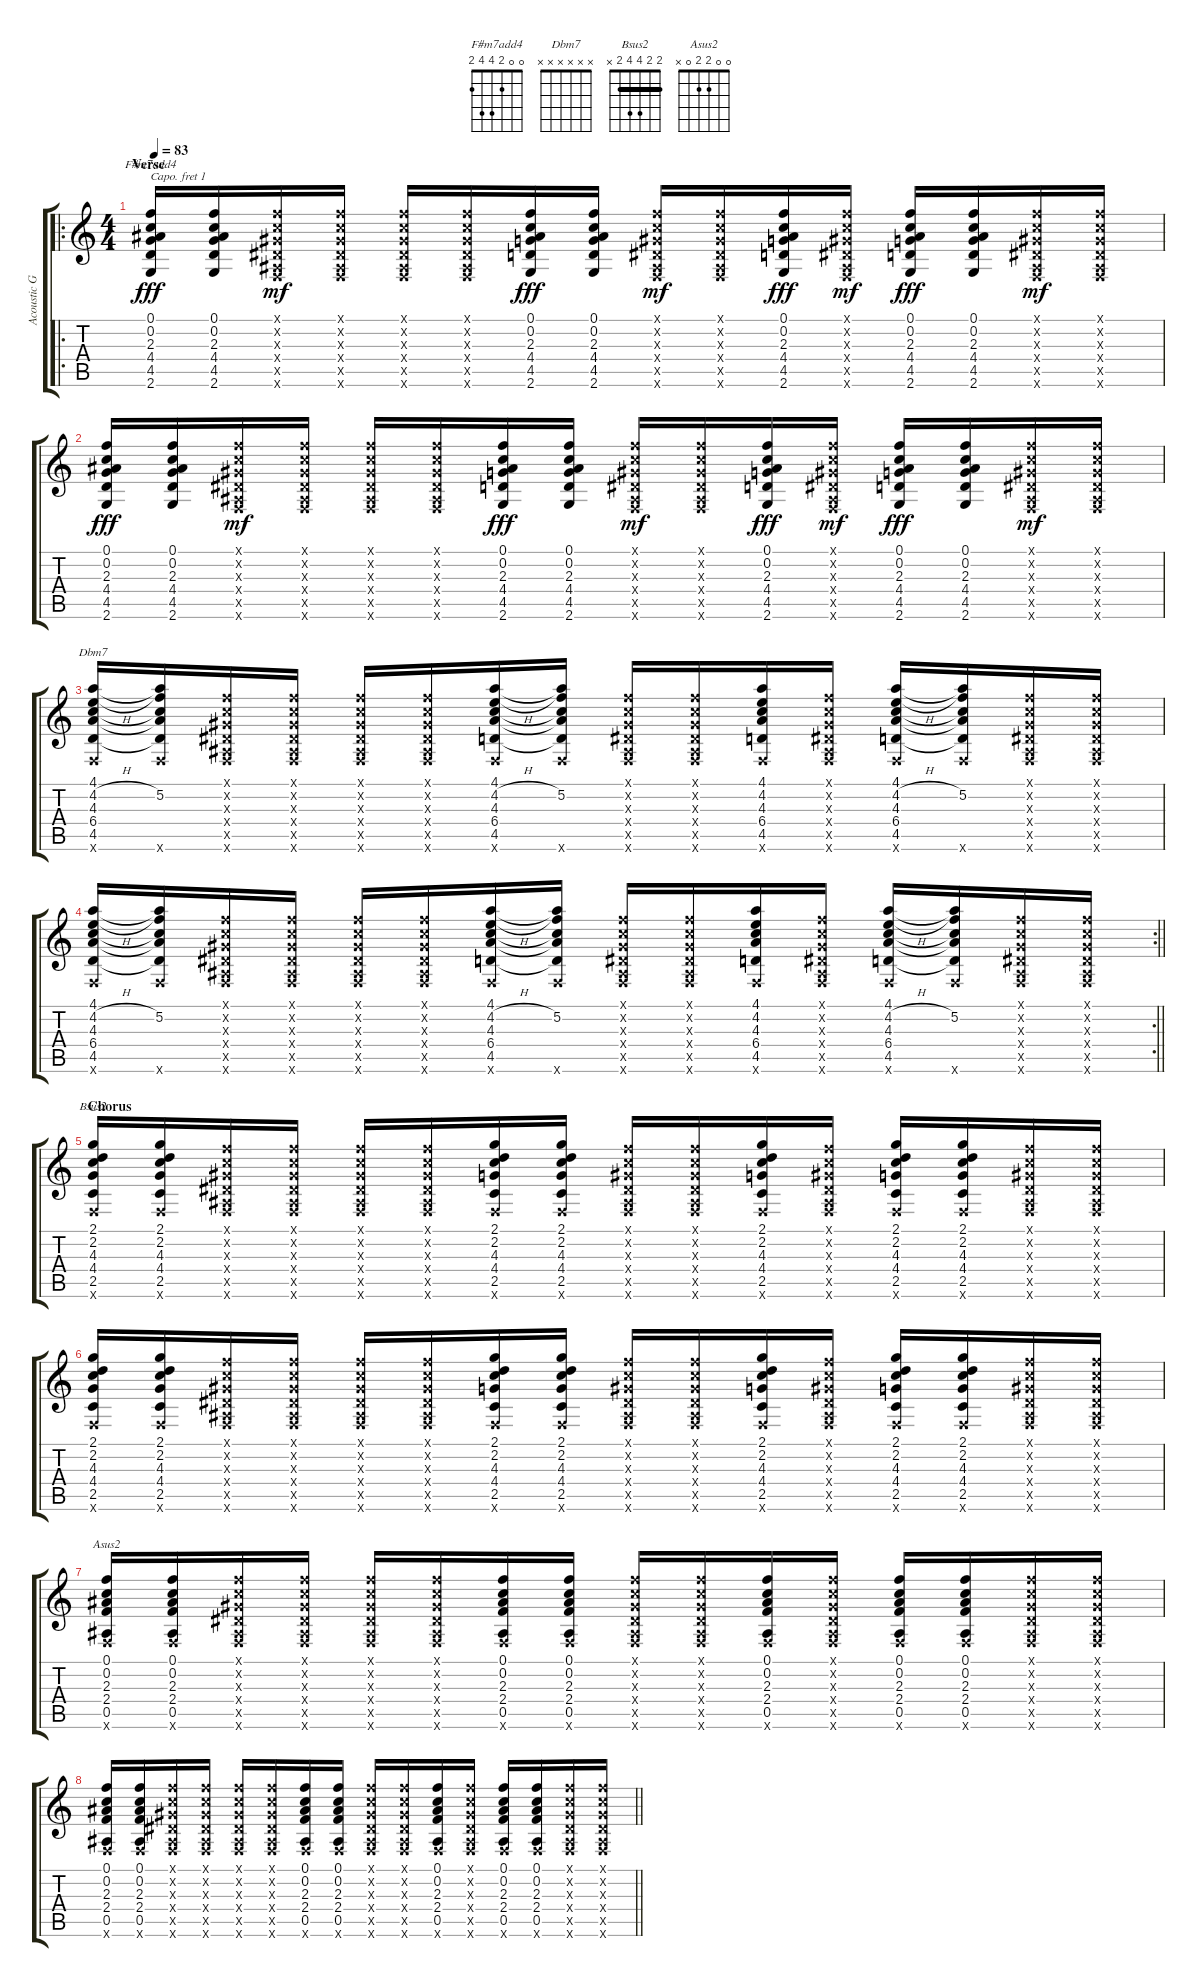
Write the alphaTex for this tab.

\track ("Acoustic Guitar" "Acoustic G") {instrument acousticguitarsteel}
\staff {score tabs}
\capo 1
\tuning (E4 B3 G3 D3 A2 E2) {hide}
\chord ("F#m7add4" 0 0 2 4 4 2)
\chord ("Dbm7" x x x x x x)
\chord ("Bsus2" 2 2 4 4 2 x) {barre 2}
\chord ("Asus2" 0 0 2 2 0 x)
\ro
\ts (4 4)
\section ("" "Verse")
\tempo 83
\clef g2
\ks c
(0.1 0.2 2.3 4.4 4.5 2.6).16{ch "F#m7add4" dy fff} (0.1 0.2 2.3 4.4 4.5 2.6).16 (0.1{x} 0.2{x} 0.3{x} 0.4{x} 0.5{x} 0.6{x}).16{dy mf} (0.1{x} 0.2{x} 0.3{x} 0.4{x} 0.5{x} 0.6{x}).16 (0.1{x} 0.2{x} 0.3{x} 0.4{x} 0.5{x} 0.6{x}).16 (0.1{x} 0.2{x} 0.3{x} 0.4{x} 0.5{x} 0.6{x}).16 (0.1 0.2 2.3 4.4 4.5 2.6).16{dy fff} (0.1 0.2 2.3 4.4 4.5 2.6).16 (0.1{x} 0.2{x} 0.3{x} 0.4{x} 0.5{x} 0.6{x}).16{dy mf} (0.1{x} 0.2{x} 0.3{x} 0.4{x} 0.5{x} 0.6{x}).16 (0.1 0.2 2.3 4.4 4.5 2.6).16{dy fff} (0.1{x} 0.2{x} 0.3{x} 0.4{x} 0.5{x} 0.6{x}).16{dy mf} (0.1 0.2 2.3 4.4 4.5 2.6).16{dy fff} (0.1 0.2 2.3 4.4 4.5 2.6).16 (0.1{x} 0.2{x} 0.3{x} 0.4{x} 0.5{x} 0.6{x}).16{dy mf} (0.1{x} 0.2{x} 0.3{x} 0.4{x} 0.5{x} 0.6{x}).16 |
(0.1 0.2 2.3 4.4 4.5 2.6).16{dy fff} (0.1 0.2 2.3 4.4 4.5 2.6).16 (0.1{x} 0.2{x} 0.3{x} 0.4{x} 0.5{x} 0.6{x}).16{dy mf} (0.1{x} 0.2{x} 0.3{x} 0.4{x} 0.5{x} 0.6{x}).16 (0.1{x} 0.2{x} 0.3{x} 0.4{x} 0.5{x} 0.6{x}).16 (0.1{x} 0.2{x} 0.3{x} 0.4{x} 0.5{x} 0.6{x}).16 (0.1 0.2 2.3 4.4 4.5 2.6).16{dy fff} (0.1 0.2 2.3 4.4 4.5 2.6).16 (0.1{x} 0.2{x} 0.3{x} 0.4{x} 0.5{x} 0.6{x}).16{dy mf} (0.1{x} 0.2{x} 0.3{x} 0.4{x} 0.5{x} 0.6{x}).16 (0.1 0.2 2.3 4.4 4.5 2.6).16{dy fff} (0.1{x} 0.2{x} 0.3{x} 0.4{x} 0.5{x} 0.6{x}).16{dy mf} (0.1 0.2 2.3 4.4 4.5 2.6).16{dy fff} (0.1 0.2 2.3 4.4 4.5 2.6).16 (0.1{x} 0.2{x} 0.3{x} 0.4{x} 0.5{x} 0.6{x}).16{dy mf} (0.1{x} 0.2{x} 0.3{x} 0.4{x} 0.5{x} 0.6{x}).16 |
(4.1 4.2{h} 4.3 6.4 4.5 0.6{x}).16{ch "Dbm7"} (4.1{t} 5.2 4.3{t} 6.4{t} 4.5{t} 0.6{x}).16 (0.1{x} 0.2{x} 0.3{x} 0.4{x} 0.5{x} 0.6{x}).16 (0.1{x} 0.2{x} 0.3{x} 0.4{x} 0.5{x} 0.6{x}).16 (0.1{x} 0.2{x} 0.3{x} 0.4{x} 0.5{x} 0.6{x}).16 (0.1{x} 0.2{x} 0.3{x} 0.4{x} 0.5{x} 0.6{x}).16 (4.1 4.2{h} 4.3 6.4 4.5 0.6{x}).16 (4.1{t} 5.2 4.3{t} 6.4{t} 4.5{t} 0.6{x}).16 (0.1{x} 0.2{x} 0.3{x} 0.4{x} 0.5{x} 0.6{x}).16 (0.1{x} 0.2{x} 0.3{x} 0.4{x} 0.5{x} 0.6{x}).16 (4.1 4.2 4.3 6.4 4.5 0.6{x}).16 (0.1{x} 0.2{x} 0.3{x} 0.4{x} 0.5{x} 0.6{x}).16 (4.1 4.2{h} 4.3 6.4 4.5 0.6{x}).16 (4.1{t} 5.2 4.3{t} 6.4{t} 4.5{t} 0.6{x}).16 (0.1{x} 0.2{x} 0.3{x} 0.4{x} 0.5{x} 0.6{x}).16 (0.1{x} 0.2{x} 0.3{x} 0.4{x} 0.5{x} 0.6{x}).16 |
\rc 2
\barLineRight lightlight
(4.1 4.2{h} 4.3 6.4 4.5 0.6{x}).16 (4.1{t} 5.2 4.3{t} 6.4{t} 4.5{t} 0.6{x}).16 (0.1{x} 0.2{x} 0.3{x} 0.4{x} 0.5{x} 0.6{x}).16 (0.1{x} 0.2{x} 0.3{x} 0.4{x} 0.5{x} 0.6{x}).16 (0.1{x} 0.2{x} 0.3{x} 0.4{x} 0.5{x} 0.6{x}).16 (0.1{x} 0.2{x} 0.3{x} 0.4{x} 0.5{x} 0.6{x}).16 (4.1 4.2{h} 4.3 6.4 4.5 0.6{x}).16 (4.1{t} 5.2 4.3{t} 6.4{t} 4.5{t} 0.6{x}).16 (0.1{x} 0.2{x} 0.3{x} 0.4{x} 0.5{x} 0.6{x}).16 (0.1{x} 0.2{x} 0.3{x} 0.4{x} 0.5{x} 0.6{x}).16 (4.1 4.2 4.3 6.4 4.5 0.6{x}).16 (0.1{x} 0.2{x} 0.3{x} 0.4{x} 0.5{x} 0.6{x}).16 (4.1 4.2{h} 4.3 6.4 4.5 0.6{x}).16 (4.1{t} 5.2 4.3{t} 6.4{t} 4.5{t} 0.6{x}).16 (0.1{x} 0.2{x} 0.3{x} 0.4{x} 0.5{x} 0.6{x}).16 (0.1{x} 0.2{x} 0.3{x} 0.4{x} 0.5{x} 0.6{x}).16 |
\section ("" "Chorus")
(2.1 2.2 4.3 4.4 2.5 0.6{x}).16{ch "Bsus2"} (2.1 2.2 4.3 4.4 2.5 0.6{x}).16 (0.1{x} 0.2{x} 0.3{x} 0.4{x} 0.5{x} 0.6{x}).16 (0.1{x} 0.2{x} 0.3{x} 0.4{x} 0.5{x} 0.6{x}).16 (0.1{x} 0.2{x} 0.3{x} 0.4{x} 0.5{x} 0.6{x}).16 (0.1{x} 0.2{x} 0.3{x} 0.4{x} 0.5{x} 0.6{x}).16 (2.1 2.2 4.3 4.4 2.5 0.6{x}).16 (2.1 2.2 4.3 4.4 2.5 0.6{x}).16 (0.1{x} 0.2{x} 0.3{x} 0.4{x} 0.5{x} 0.6{x}).16 (0.1{x} 0.2{x} 0.3{x} 0.4{x} 0.5{x} 0.6{x}).16 (2.1 2.2 4.3 4.4 2.5 0.6{x}).16 (0.1{x} 0.2{x} 0.3{x} 0.4{x} 0.5{x} 0.6{x}).16 (2.1 2.2 4.3 4.4 2.5 0.6{x}).16 (2.1 2.2 4.3 4.4 2.5 0.6{x}).16 (0.1{x} 0.2{x} 0.3{x} 0.4{x} 0.5{x} 0.6{x}).16 (0.1{x} 0.2{x} 0.3{x} 0.4{x} 0.5{x} 0.6{x}).16 |
(2.1 2.2 4.3 4.4 2.5 0.6{x}).16 (2.1 2.2 4.3 4.4 2.5 0.6{x}).16 (0.1{x} 0.2{x} 0.3{x} 0.4{x} 0.5{x} 0.6{x}).16 (0.1{x} 0.2{x} 0.3{x} 0.4{x} 0.5{x} 0.6{x}).16 (0.1{x} 0.2{x} 0.3{x} 0.4{x} 0.5{x} 0.6{x}).16 (0.1{x} 0.2{x} 0.3{x} 0.4{x} 0.5{x} 0.6{x}).16 (2.1 2.2 4.3 4.4 2.5 0.6{x}).16 (2.1 2.2 4.3 4.4 2.5 0.6{x}).16 (0.1{x} 0.2{x} 0.3{x} 0.4{x} 0.5{x} 0.6{x}).16 (0.1{x} 0.2{x} 0.3{x} 0.4{x} 0.5{x} 0.6{x}).16 (2.1 2.2 4.3 4.4 2.5 0.6{x}).16 (0.1{x} 0.2{x} 0.3{x} 0.4{x} 0.5{x} 0.6{x}).16 (2.1 2.2 4.3 4.4 2.5 0.6{x}).16 (2.1 2.2 4.3 4.4 2.5 0.6{x}).16 (0.1{x} 0.2{x} 0.3{x} 0.4{x} 0.5{x} 0.6{x}).16 (0.1{x} 0.2{x} 0.3{x} 0.4{x} 0.5{x} 0.6{x}).16 |
(0.1 0.2 2.3 2.4 0.5 0.6{x}).16{ch "Asus2"} (0.1 0.2 2.3 2.4 0.5 0.6{x}).16 (0.1{x} 0.2{x} 0.3{x} 0.4{x} 0.5{x} 0.6{x}).16 (0.1{x} 0.2{x} 0.3{x} 0.4{x} 0.5{x} 0.6{x}).16 (0.1{x} 0.2{x} 0.3{x} 0.4{x} 0.5{x} 0.6{x}).16 (0.1{x} 0.2{x} 0.3{x} 0.4{x} 0.5{x} 0.6{x}).16 (0.1 0.2 2.3 2.4 0.5 0.6{x}).16 (0.1 0.2 2.3 2.4 0.5 0.6{x}).16 (0.1{x} 0.2{x} 0.3{x} 0.4{x} 0.5{x} 0.6{x}).16 (0.1{x} 0.2{x} 0.3{x} 0.4{x} 0.5{x} 0.6{x}).16 (0.1 0.2 2.3 2.4 0.5 0.6{x}).16 (0.1{x} 0.2{x} 0.3{x} 0.4{x} 0.5{x} 0.6{x}).16 (0.1 0.2 2.3 2.4 0.5 0.6{x}).16 (0.1 0.2 2.3 2.4 0.5 0.6{x}).16 (0.1{x} 0.2{x} 0.3{x} 0.4{x} 0.5{x} 0.6{x}).16 (0.1{x} 0.2{x} 0.3{x} 0.4{x} 0.5{x} 0.6{x}).16 |
\barLineRight lightlight
(0.1 0.2 2.3 2.4 0.5 0.6{x}).16 (0.1 0.2 2.3 2.4 0.5 0.6{x}).16 (0.1{x} 0.2{x} 0.3{x} 0.4{x} 0.5{x} 0.6{x}).16 (0.1{x} 0.2{x} 0.3{x} 0.4{x} 0.5{x} 0.6{x}).16 (0.1{x} 0.2{x} 0.3{x} 0.4{x} 0.5{x} 0.6{x}).16 (0.1{x} 0.2{x} 0.3{x} 0.4{x} 0.5{x} 0.6{x}).16 (0.1 0.2 2.3 2.4 0.5 0.6{x}).16 (0.1 0.2 2.3 2.4 0.5 0.6{x}).16 (0.1{x} 0.2{x} 0.3{x} 0.4{x} 0.5{x} 0.6{x}).16 (0.1{x} 0.2{x} 0.3{x} 0.4{x} 0.5{x} 0.6{x}).16 (0.1 0.2 2.3 2.4 0.5 0.6{x}).16 (0.1{x} 0.2{x} 0.3{x} 0.4{x} 0.5{x} 0.6{x}).16 (0.1 0.2 2.3 2.4 0.5 0.6{x}).16 (0.1 0.2 2.3 2.4 0.5 0.6{x}).16 (0.1{x} 0.2{x} 0.3{x} 0.4{x} 0.5{x} 0.6{x}).16 (0.1{x} 0.2{x} 0.3{x} 0.4{x} 0.5{x} 0.6{x}).16
